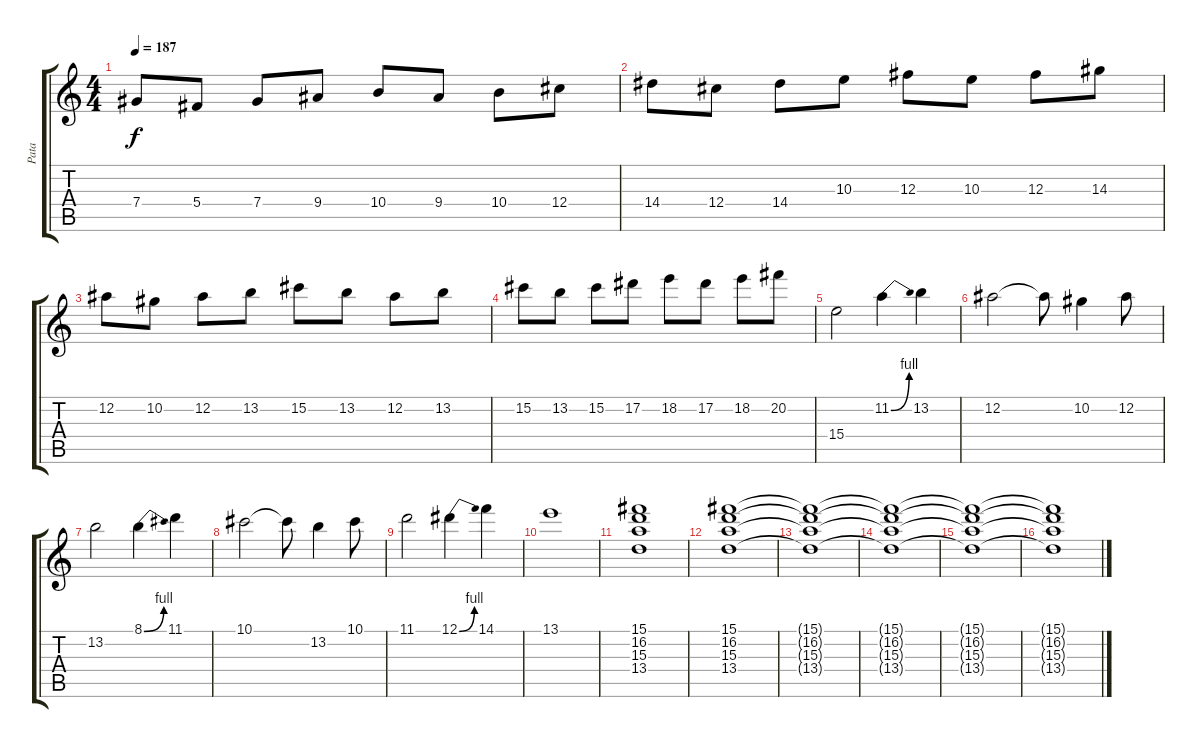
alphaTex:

\track ("Pata" "Pata") {instrument distortionguitar}
\staff {score tabs}
\tuning (Eb4 Bb3 Gb3 Db3 Ab2 Eb2) {hide}
\ts (4 4)
\tempo 187
\clef g2
\ks c
7.4.8{dy f} 5.4.8 7.4.8 9.4.8 10.4.8 9.4.8 10.4.8 12.4.8 |
14.4.8 12.4.8 14.4.8 10.3.8 12.3.8 10.3.8 12.3.8 14.3.8 |
12.2.8 10.2.8 12.2.8 13.2.8 15.2.8 13.2.8 12.2.8 13.2.8 |
15.2.8 13.2.8 15.2.8 17.2.8 18.2.8 17.2.8 18.2.8 20.2.8 |
15.4.2 11.2{be (bend 0 0 60 4)}.4 13.2.4 |
12.2.2 12.2{t}.8 10.2.4 12.2.8 |
13.2.2 8.1{be (bend 0 0 60 4)}.4 11.1.4 |
10.1.2 10.1{t}.8 13.2.4 10.1.8 |
11.1.2 12.1{be (bend 0 0 60 4)}.4 14.1.4 |
13.1.1 |
(15.1 16.2 15.3 13.4).1 |
(15.1 16.2 15.3 13.4).1 |
(15.1{t} 16.2{t} 15.3{t} 13.4{t}).1 |
(15.1{t} 16.2{t} 15.3{t} 13.4{t}).1 |
(15.1{t} 16.2{t} 15.3{t} 13.4{t}).1 |
(15.1{t} 16.2{t} 15.3{t} 13.4{t}).1
